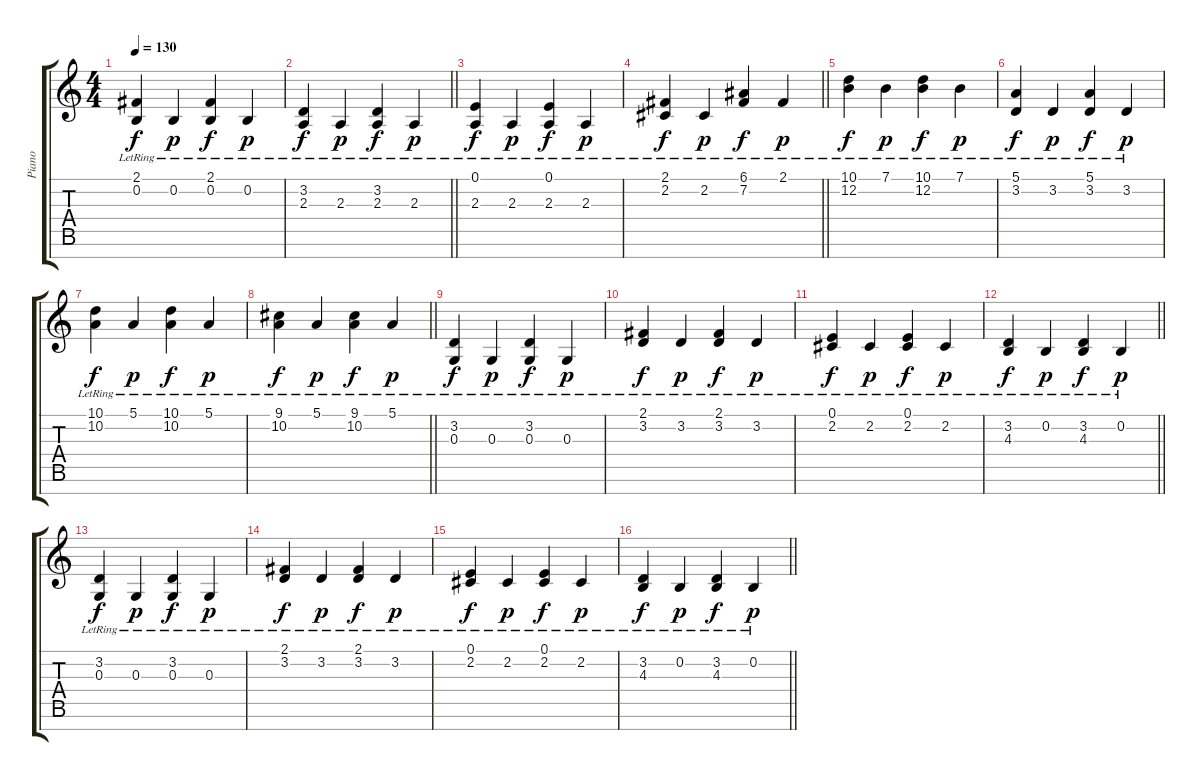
\track ("Piano" "Piano") {instrument acousticgrandpiano}
\staff {score tabs}
\tuning (E4 B3 G3 D3 A2 E2 B1) {hide}
\ts (4 4)
\tempo 130
\clef g2
\ks c
(2.1{lr} 0.2{lr}).4{dy f} 0.2{lr}.4{dy p} (2.1{lr} 0.2{lr}).4{dy f} 0.2{lr}.4{dy p} |
\barLineRight lightlight
(3.2{lr} 2.3{lr}).4{dy f} 2.3{lr}.4{dy p} (3.2{lr} 2.3{lr}).4{dy f} 2.3{lr}.4{dy p} |
(0.1{lr} 2.3{lr}).4{dy f} 2.3{lr}.4{dy p} (0.1{lr} 2.3{lr}).4{dy f} 2.3{lr}.4{dy p} |
\barLineRight lightlight
(2.1{lr} 2.2{lr}).4{dy f} 2.2{lr}.4{dy p} (6.1{lr} 7.2{lr}).4{dy f} 2.1{lr}.4{dy p} |
(10.1{lr} 12.2{lr}).4{dy f} 7.1{lr}.4{dy p} (10.1{lr} 12.2{lr}).4{dy f} 7.1{lr}.4{dy p} |
(5.1{lr} 3.2{lr}).4{dy f} 3.2{lr}.4{dy p} (5.1{lr} 3.2{lr}).4{dy f} 3.2{lr}.4{dy p} |
(10.1{lr} 10.2{lr}).4{dy f} 5.1{lr}.4{dy p} (10.1{lr} 10.2{lr}).4{dy f} 5.1{lr}.4{dy p} |
\barLineRight lightlight
(9.1{lr} 10.2{lr}).4{dy f} 5.1{lr}.4{dy p} (9.1{lr} 10.2{lr}).4{dy f} 5.1{lr}.4{dy p} |
(3.2{lr} 0.3{lr}).4{dy f} 0.3{lr}.4{dy p} (3.2{lr} 0.3{lr}).4{dy f} 0.3{lr}.4{dy p} |
(2.1{lr} 3.2{lr}).4{dy f} 3.2{lr}.4{dy p} (2.1{lr} 3.2{lr}).4{dy f} 3.2{lr}.4{dy p} |
(0.1{lr} 2.2{lr}).4{dy f} 2.2{lr}.4{dy p} (0.1{lr} 2.2{lr}).4{dy f} 2.2{lr}.4{dy p} |
\barLineRight lightlight
(3.2{lr} 4.3{lr}).4{dy f} 0.2{lr}.4{dy p} (3.2{lr} 4.3{lr}).4{dy f} 0.2{lr}.4{dy p} |
(3.2{lr} 0.3{lr}).4{dy f} 0.3{lr}.4{dy p} (3.2{lr} 0.3{lr}).4{dy f} 0.3{lr}.4{dy p} |
(2.1{lr} 3.2{lr}).4{dy f} 3.2{lr}.4{dy p} (2.1{lr} 3.2{lr}).4{dy f} 3.2{lr}.4{dy p} |
(0.1{lr} 2.2{lr}).4{dy f} 2.2{lr}.4{dy p} (0.1{lr} 2.2{lr}).4{dy f} 2.2{lr}.4{dy p} |
\barLineRight lightlight
(3.2{lr} 4.3{lr}).4{dy f} 0.2{lr}.4{dy p} (3.2{lr} 4.3{lr}).4{dy f} 0.2{lr}.4{dy p}
